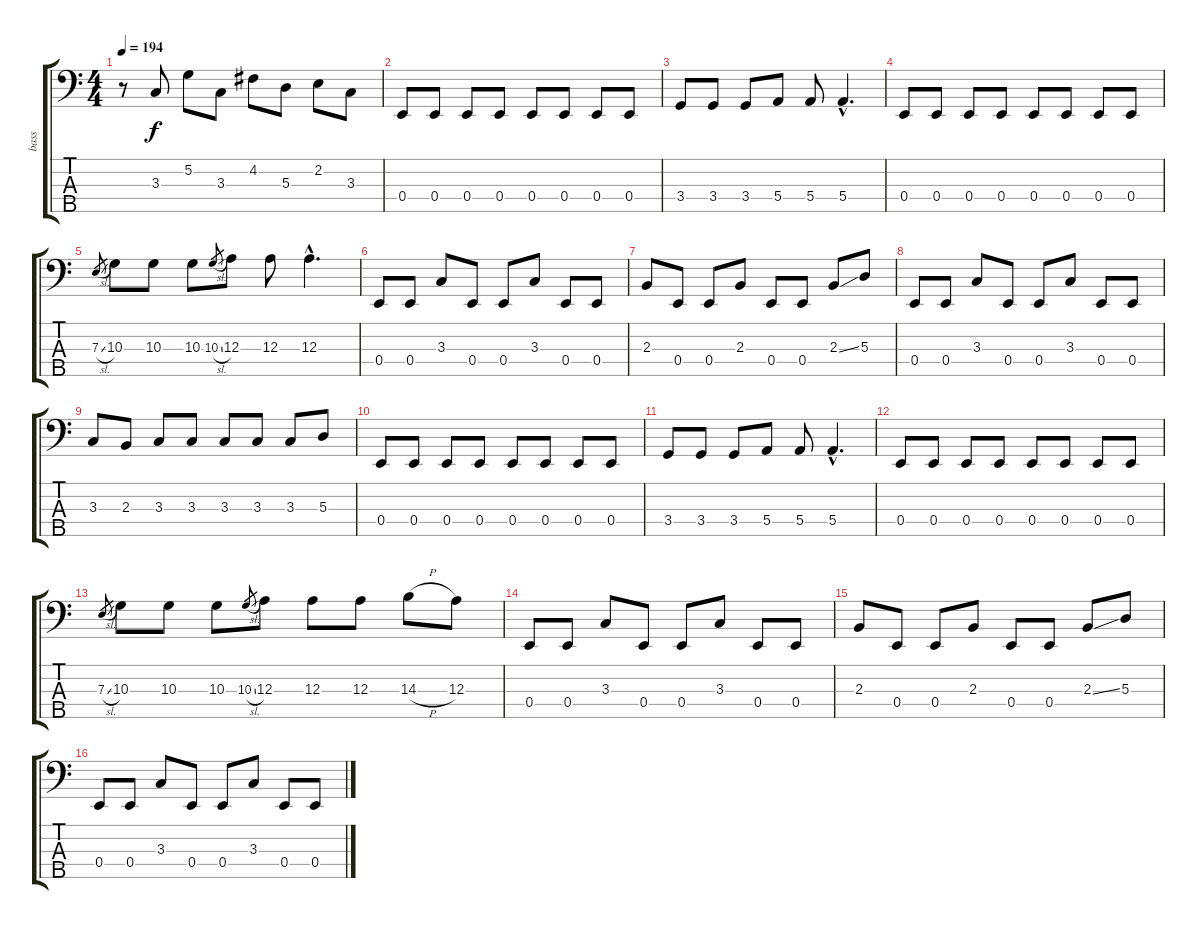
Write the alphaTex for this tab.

\track ("bass" "bass") {instrument electricbasspick}
\staff {score tabs}
\tuning (G2 D2 A1 E1 B0) {hide}
\ts (4 4)
\tempo 194
\clef f4
\ks c
r.8{dy f} 3.3.8 5.2.8 3.3.8 4.2.8 5.3.8 2.2.8 3.3.8 |
0.4.8 0.4.8 0.4.8 0.4.8 0.4.8 0.4.8 0.4.8 0.4.8 |
3.4.8 3.4.8 3.4.8 5.4.8 5.4.8 5.4{hac}.4{d} |
0.4.8 0.4.8 0.4.8 0.4.8 0.4.8 0.4.8 0.4.8 0.4.8 |
7.3{sl}.8{gr} 10.3.8 10.3.8 10.3.8 10.3{sl}.8{gr} 12.3.8 12.3.8 12.3{hac}.4{d} |
0.4.8 0.4.8 3.3.8 0.4.8 0.4.8 3.3.8 0.4.8 0.4.8 |
2.3.8 0.4.8 0.4.8 2.3.8 0.4.8 0.4.8 2.3{ss}.8 5.3.8 |
0.4.8 0.4.8 3.3.8 0.4.8 0.4.8 3.3.8 0.4.8 0.4.8 |
3.3.8 2.3.8 3.3.8 3.3.8 3.3.8 3.3.8 3.3.8 5.3.8 |
0.4.8 0.4.8 0.4.8 0.4.8 0.4.8 0.4.8 0.4.8 0.4.8 |
3.4.8 3.4.8 3.4.8 5.4.8 5.4.8 5.4{hac}.4{d} |
0.4.8 0.4.8 0.4.8 0.4.8 0.4.8 0.4.8 0.4.8 0.4.8 |
7.3{sl}.8{gr} 10.3.8 10.3.8 10.3.8 10.3{sl}.8{gr} 12.3.8 12.3.8 12.3.8 14.3{h}.8 12.3.8 |
0.4.8 0.4.8 3.3.8 0.4.8 0.4.8 3.3.8 0.4.8 0.4.8 |
2.3.8 0.4.8 0.4.8 2.3.8 0.4.8 0.4.8 2.3{ss}.8 5.3.8 |
0.4.8 0.4.8 3.3.8 0.4.8 0.4.8 3.3.8 0.4.8 0.4.8
